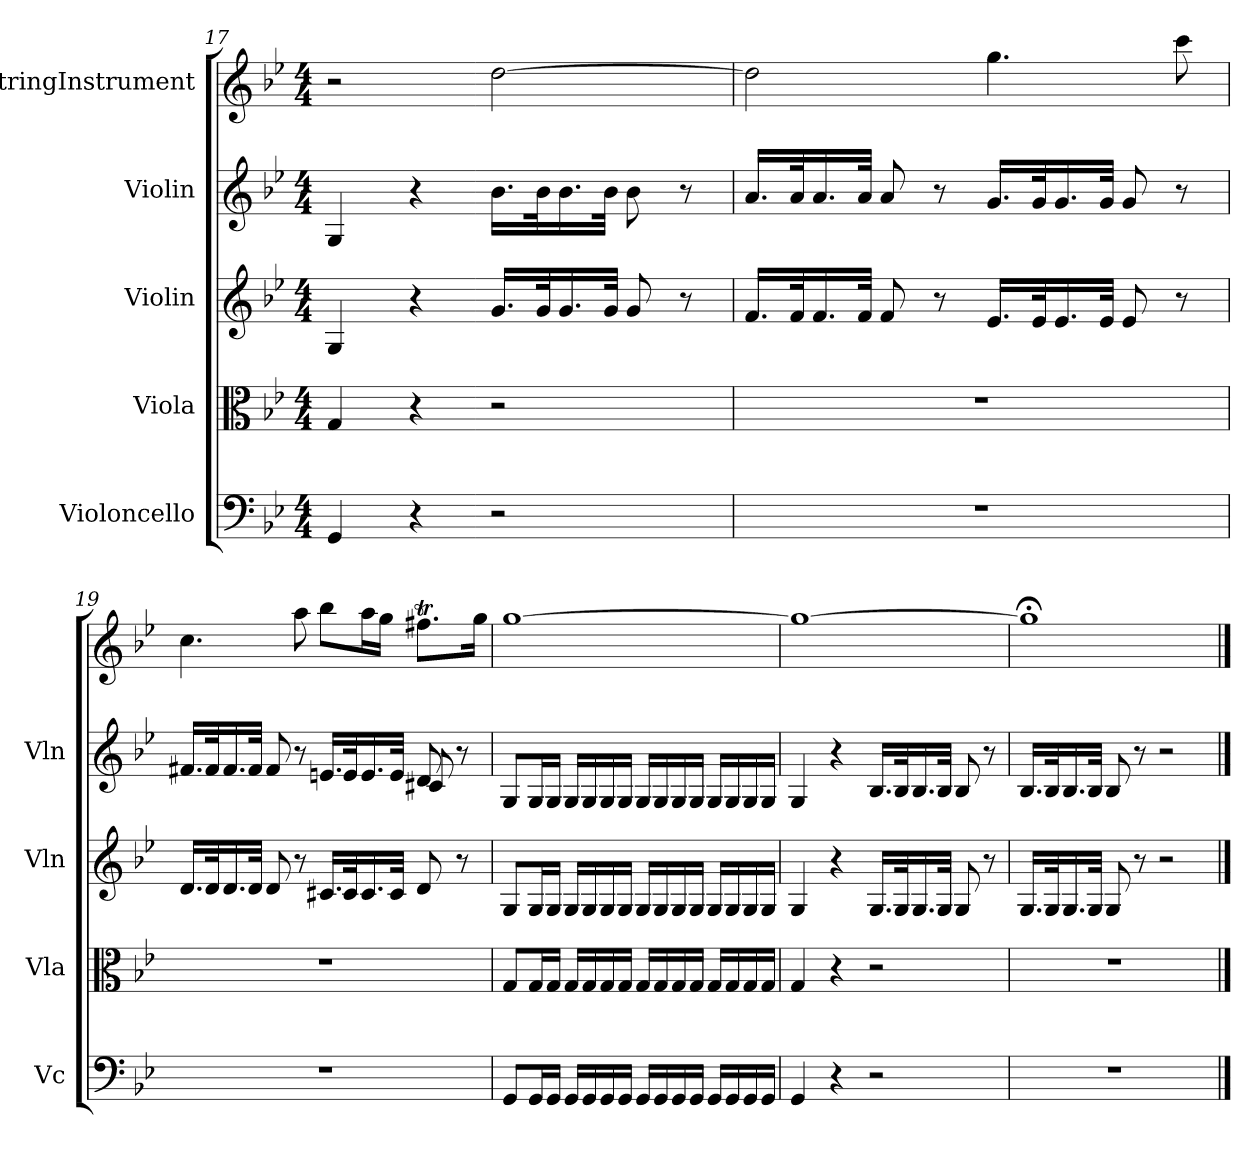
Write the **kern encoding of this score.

**kern	**kern	**kern	**kern	**kern
*part5	*part4	*part3	*part2	*part1
*staff5	*staff4	*staff3	*staff2	*staff1
*I"Violoncello	*I"Viola	*I"Violin	*I"Violin	*I"StringInstrument
*I'Vc	*I'Vla	*I'Vln	*I'Vln	*
*clefF4	*clefC3	*clefG2	*clefG2	*clefG2
*k[b-e-]	*k[b-e-]	*k[b-e-]	*k[b-e-]	*k[b-e-]
*g:	*g:	*g:	*g:	*g:
*M4/4	*M4/4	*M4/4	*M4/4	*M4/4
=17	=17	=17	=17	=17
4GG/	4G/	4G/	4G/	2r
4r	4r	4r	4r	.
2r	2r	16.g/LL	16.b-\LL	[2dd\
.	.	32g/K	32b-\K	.
.	.	16.g/	16.b-\	.
.	.	32g/JJk	32b-\JJk	.
.	.	8g/	8b-\	.
.	.	8r	8r	.
=18	=18	=18	=18	=18
1r	1r	16.f/LL	16.a/LL	2dd\]
.	.	32f/K	32a/K	.
.	.	16.f/	16.a/	.
.	.	32f/JJk	32a/JJk	.
.	.	8f/	8a/	.
.	.	8r	8r	.
.	.	16.e-/LL	16.g/LL	4.gg\
.	.	32e-/K	32g/K	.
.	.	16.e-/	16.g/	.
.	.	32e-/JJk	32g/JJk	.
.	.	8e-/	8g/	.
.	.	8r	8r	8ccc\
=19	=19	=19	=19	=19
*	*	*	*^	*
1r	1r	16.d/LL	16.f#X/LL	2.ryy	4.cc\
.	.	32d/K	32f#/K	.	.
.	.	16.d/	16.f#/	.	.
.	.	32d/JJk	32f#/JJk	.	.
.	.	8d/	8f#/	.	.
.	.	8r	8r	.	8aa\
.	.	16.c#X/LL	16.en/LL	.	8bb-\L
.	.	32c#/K	32e/K	.	.
.	.	16.c#/	16.e/	.	16aa\L
.	.	.	.	.	16gg\JJ
.	.	32c#/JJk	32e/JJk	.	.
.	.	8d/	8d/	8c#X/	8.ff#Xt\L
.	.	8r	8r	8ryy	.
.	.	.	.	.	16gg\Jk
*	*	*	*v	*v	*
=20	=20	=20	=20	=20
8GG/L	8G/L	8G/L	8G/L	[1gg\
16GG/L	16G/L	16G/L	16G/L	.
16GG/JJ	16G/JJ	16G/JJ	16G/JJ	.
16GG/LL	16G/LL	16G/LL	16G/LL	.
16GG/	16G/	16G/	16G/	.
16GG/	16G/	16G/	16G/	.
16GG/JJ	16G/JJ	16G/JJ	16G/JJ	.
16GG/LL	16G/LL	16G/LL	16G/LL	.
16GG/	16G/	16G/	16G/	.
16GG/	16G/	16G/	16G/	.
16GG/JJ	16G/JJ	16G/JJ	16G/JJ	.
16GG/LL	16G/LL	16G/LL	16G/LL	.
16GG/	16G/	16G/	16G/	.
16GG/	16G/	16G/	16G/	.
16GG/JJ	16G/JJ	16G/JJ	16G/JJ	.
=21	=21	=21	=21	=21
4GG/	4G/	4G/	4G/	1gg\_
4r	4r	4r	4r	.
2r	2r	16.G/LL	16.B-/LL	.
.	.	32G/K	32B-/K	.
.	.	16.G/	16.B-/	.
.	.	32G/JJk	32B-/JJk	.
.	.	8G/	8B-/	.
.	.	8r	8r	.
=22	=22	=22	=22	=22
1r	1r	16.G/LL	16.B-/LL	1gg;<\]
.	.	32G/K	32B-/K	.
.	.	16.G/	16.B-/	.
.	.	32G/JJk	32B-/JJk	.
.	.	8G/	8B-/	.
.	.	8r	8r	.
.	.	2r	2r	.
==	==	==	==	==
*-	*-	*-	*-	*-
